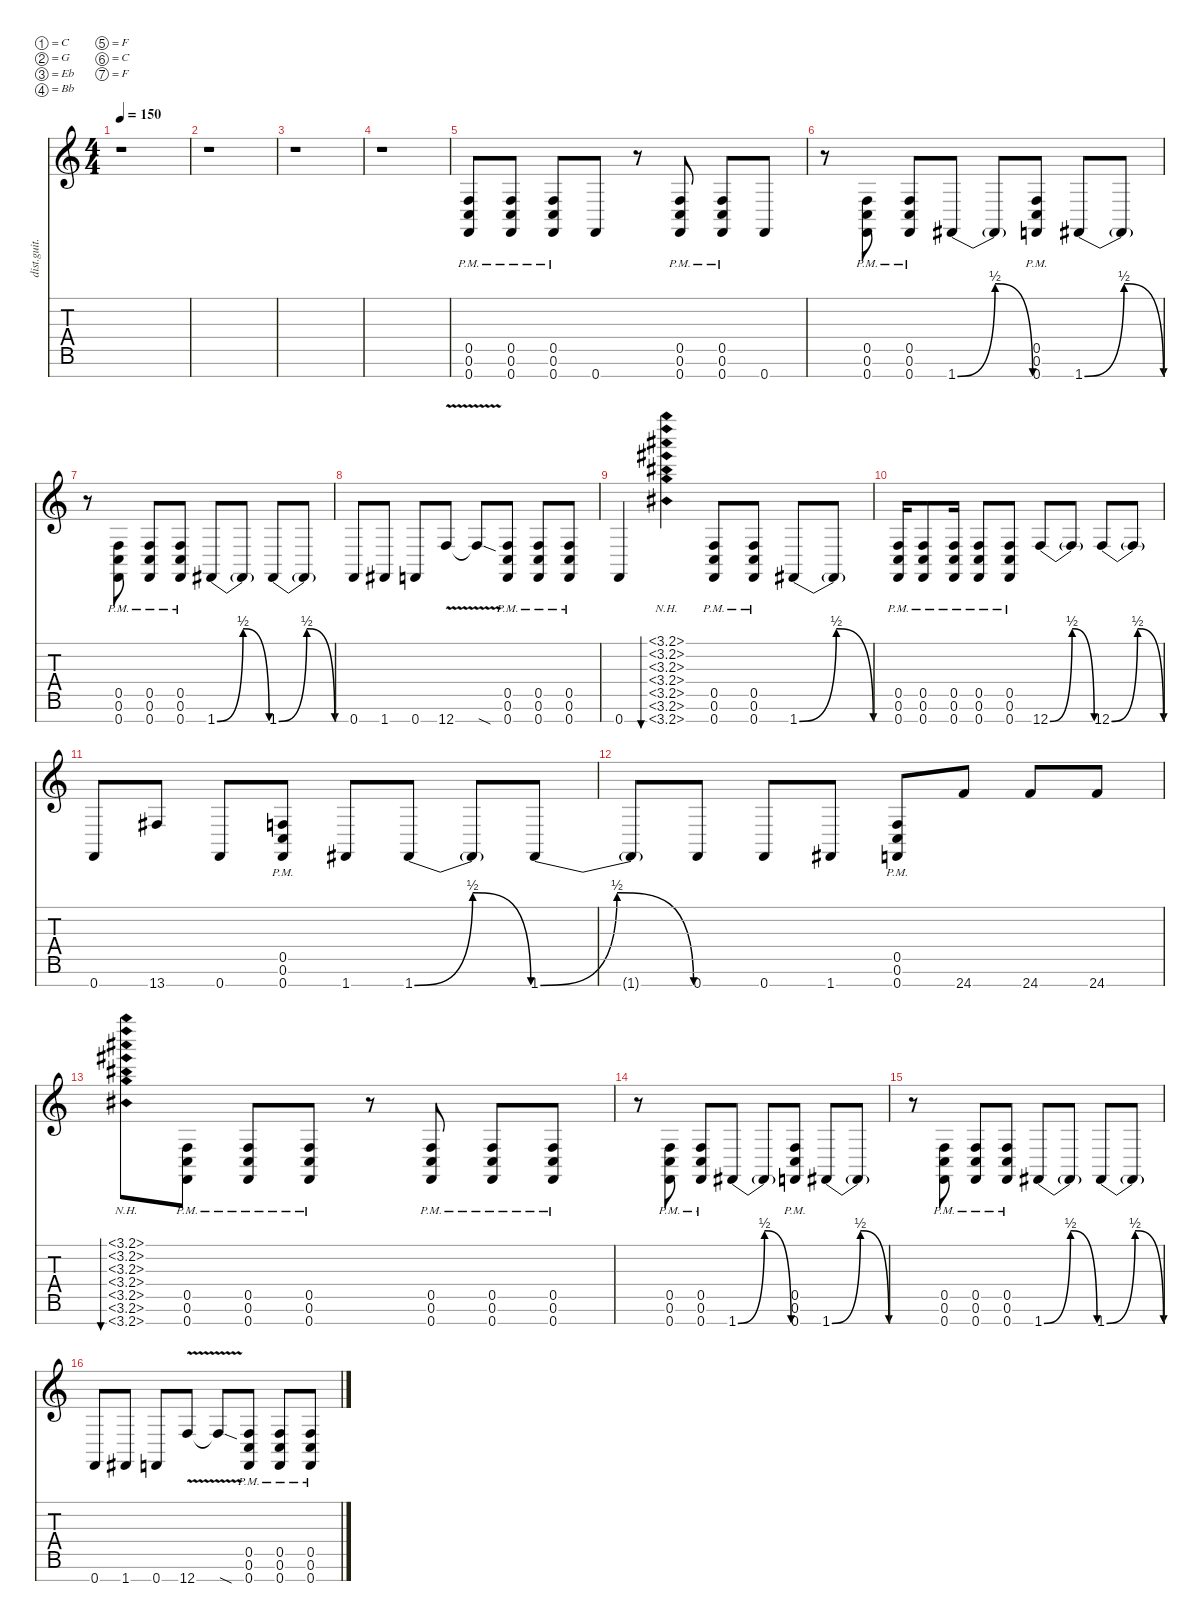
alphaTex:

\defaultSystemsLayout 4
\hideDynamics
\bracketExtendMode nobrackets
\otherSystemsTrackNameOrientation horizontal
\track ("Distortion Guitar" "dist.guit.") {instrument distortionguitar}
\staff {score tabs}
\tuning (C4 G3 Eb3 Bb2 F2 C2 F1)
\ts (4 4)
\tempo 150
\clef g2
\ks c
r.1{dy mf instrument distortionguitar beam Down} |
r.1{beam Down} |
r.1{beam Down} |
r.1{beam Down} |
(0.7{pm} 0.6{pm} 0.5{pm}).8{beam Up} (0.7{pm} 0.5{pm} 0.6{pm}).8{beam Up} (0.7{pm} 0.6{pm} 0.5{pm}).8{beam Up} 0.7.8{beam Up} r.8{beam Up} (0.7{pm} 0.6{pm} 0.5{pm}).8{beam Up} (0.7{pm} 0.5{pm} 0.6{pm}).8{beam Up} 0.7.8{beam Up} |
r.8{beam Down} (0.7{pm} 0.6{pm} 0.5{pm}).8{beam Up} (0.7{pm} 0.5{pm} 0.6{pm}).8{beam Up} 1.7{be (bendrelease 0 0 9.6 2 20.4 2 30 0) acc #}.8{beam Up} 1.7{t acc #}.8{beam Up} (0.7{pm} 0.6{pm} 0.5{pm}).8{beam Up} 1.7{be (bendrelease 0 0 9.6 2 20.4 2 30 0) acc #}.8{beam Up} 1.7{t acc #}.8{beam Up} |
r.8{beam Down} (0.7{pm} 0.6{pm} 0.5{pm}).8{beam Up} (0.7{pm} 0.5{pm} 0.6{pm}).8{beam Up} (0.7{pm} 0.6{pm} 0.5{pm}).8{beam Up} 1.7{be (bendrelease 0 0 9.6 2 20.4 2 30 0) acc #}.8{beam Up} 1.7{t acc #}.8{beam Up} 1.7{be (bendrelease 0 0 10.2 2 20.4 2 30 0) acc #}.8{beam Up} 1.7{t acc #}.8{beam Up} |
0.7.8{beam Up} 1.7{acc #}.8{beam Up} 0.7.8{beam Up} 12.7{v}.8{beam Up} 12.7{sod t}.8{beam Up} (0.7{pm} 0.6{pm} 0.5{pm}).8{beam Up} (0.7{pm} 0.5{pm} 0.6{pm}).8{beam Up} (0.7{pm} 0.6{pm} 0.5{pm}).8{beam Up} |
0.7.4{beam Up} (3.1{nh acc #} 3.2{nh acc #} 3.3{nh acc #} 3.4{nh acc #} 3.5{nh acc #} 3.6{nh acc #} 3.7{nh acc #}).4{bu 480 beam Down} (0.7{pm} 0.6{pm} 0.5{pm}).8{beam Up} (0.7{pm} 0.5{pm} 0.6{pm}).8{beam Up} 1.7{be (bendrelease 0 0 9.6 2 20.4 2 30 0) acc #}.8{beam Up} 1.7{t acc #}.8{beam Up} |
(0.7{pm} 0.6{pm} 0.5{pm}).16{beam Up} (0.7{pm} 0.5{pm} 0.6{pm}).8{beam Up} (0.7{pm} 0.6{pm} 0.5{pm}).16{beam Up} (0.7{pm} 0.5{pm} 0.6{pm}).8{beam Up} (0.7{pm} 0.6{pm} 0.5{pm}).8{beam Up} 12.7{be (bendrelease 0 0 10.799999999999999 2 20.4 2 30 0)}.8{beam Up} 12.7{t}.8{beam Up} 12.7{be (bendrelease 0 0 9 2 20.4 2 30 0)}.8{beam Up} 12.7{t}.8{beam Up} |
0.7.8{beam Up} 13.7{acc #}.8{beam Up} 0.7.8{beam Up} (0.7{pm} 0.6{pm} 0.5{pm}).8{beam Up} 1.7{acc #}.8{beam Up} 1.7{be (bendrelease 0 0 10.2 2 20.4 2 30 0) acc #}.8{beam Up} 1.7{t acc #}.8{beam Up} 1.7{be (bendrelease 0 0 10.799999999999999 2 20.4 2 30 0) acc #}.8{beam Up} |
1.7{t acc #}.8{beam Up} 0.7.8{beam Up} 0.7.8{beam Up} 1.7{acc #}.8{beam Up} (0.7{pm} 0.6{pm} 0.5{pm}).8{beam Up} 24.7.8{beam Up} 24.7.8{beam Up} 24.7.8{beam Up} |
(3.1{nh acc #} 3.2{nh acc #} 3.3{nh acc #} 3.4{nh acc #} 3.5{nh acc #} 3.6{nh acc #} 3.7{nh acc #}).8{bu 240 beam Down} (0.7{pm} 0.6{pm} 0.5{pm}).8{beam Down} (0.7{pm} 0.5{pm} 0.6{pm}).8{beam Up} (0.7{pm} 0.6{pm} 0.5{pm}).8{beam Up} r.8{beam Up} (0.7{pm} 0.6{pm} 0.5{pm}).8{beam Up} (0.7{pm} 0.5{pm} 0.6{pm}).8{beam Up} (0.7{pm} 0.6{pm} 0.5{pm}).8{beam Up} |
r.8{beam Down} (0.7{pm} 0.5{pm} 0.6{pm}).8{beam Up} (0.7{pm} 0.6{pm} 0.5{pm}).8{beam Up} 1.7{be (bendrelease 0 0 10.2 2 20.4 2 30 0) acc #}.8{beam Up} 1.7{t acc #}.8{beam Up} (0.7{pm} 0.6{pm} 0.5{pm}).8{beam Up} 1.7{be (bendrelease 0 0 10.799999999999999 2 20.4 2 30 0) acc #}.8{beam Up} 1.7{t acc #}.8{beam Up} |
r.8{beam Down} (0.7{pm} 0.6{pm} 0.5{pm}).8{beam Up} (0.7{pm} 0.5{pm} 0.6{pm}).8{beam Up} (0.7{pm} 0.6{pm} 0.5{pm}).8{beam Up} 1.7{be (bendrelease 0 0 10.2 2 20.4 2 30 0) acc #}.8{beam Up} 1.7{t acc #}.8{beam Up} 1.7{be (bendrelease 0 0 10.2 2 20.4 2 30 0) acc #}.8{beam Up} 1.7{t acc #}.8{beam Up} |
0.7.8{beam Up} 1.7{acc #}.8{beam Up} 0.7.8{beam Up} 12.7{v}.8{beam Up} 12.7{sod t}.8{beam Up} (0.7{pm} 0.6{pm} 0.5{pm}).8{beam Up} (0.7{pm} 0.6{pm} 0.5{pm}).8{beam Up} (0.7{pm} 0.6{pm} 0.5{pm}).8{beam Up}
